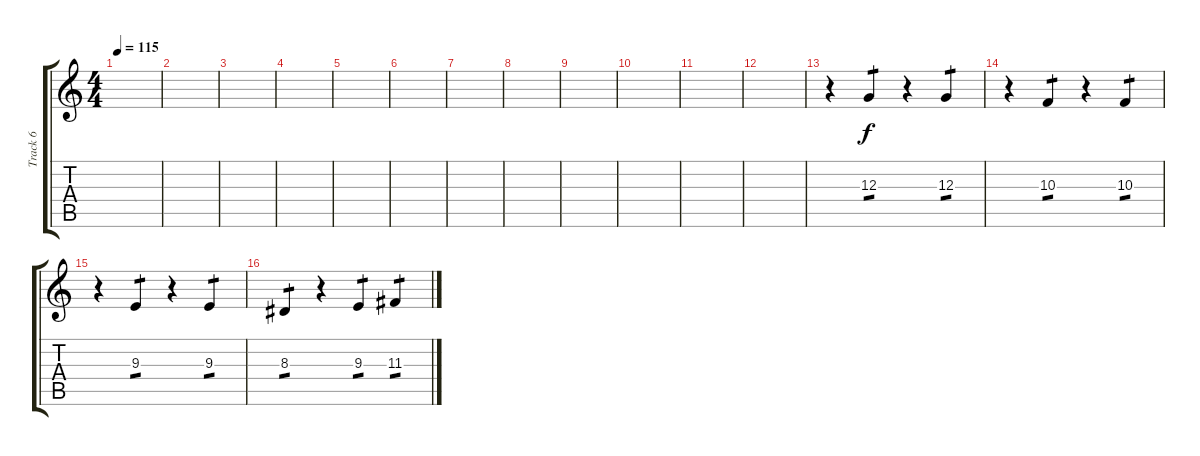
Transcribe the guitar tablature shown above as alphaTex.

\track ("Track 6" "Track 6") {instrument synthvoice}
\staff {score tabs}
\tuning (E4 B3 G3 D3 A2 E2) {hide}
\ts (4 4)
\tempo 115
\clef g2
\ks c
|
|
|
|
|
|
|
|
|
|
|
|
r.4 12.3.4{tp 1} r.4 12.3.4{tp 1} |
r.4 10.3.4{tp 1} r.4 10.3.4{tp 1} |
r.4 9.3.4{tp 1} r.4 9.3.4{tp 1} |
8.3.4{tp 1} r.4 9.3.4{tp 1} 11.3.4{tp 1}
